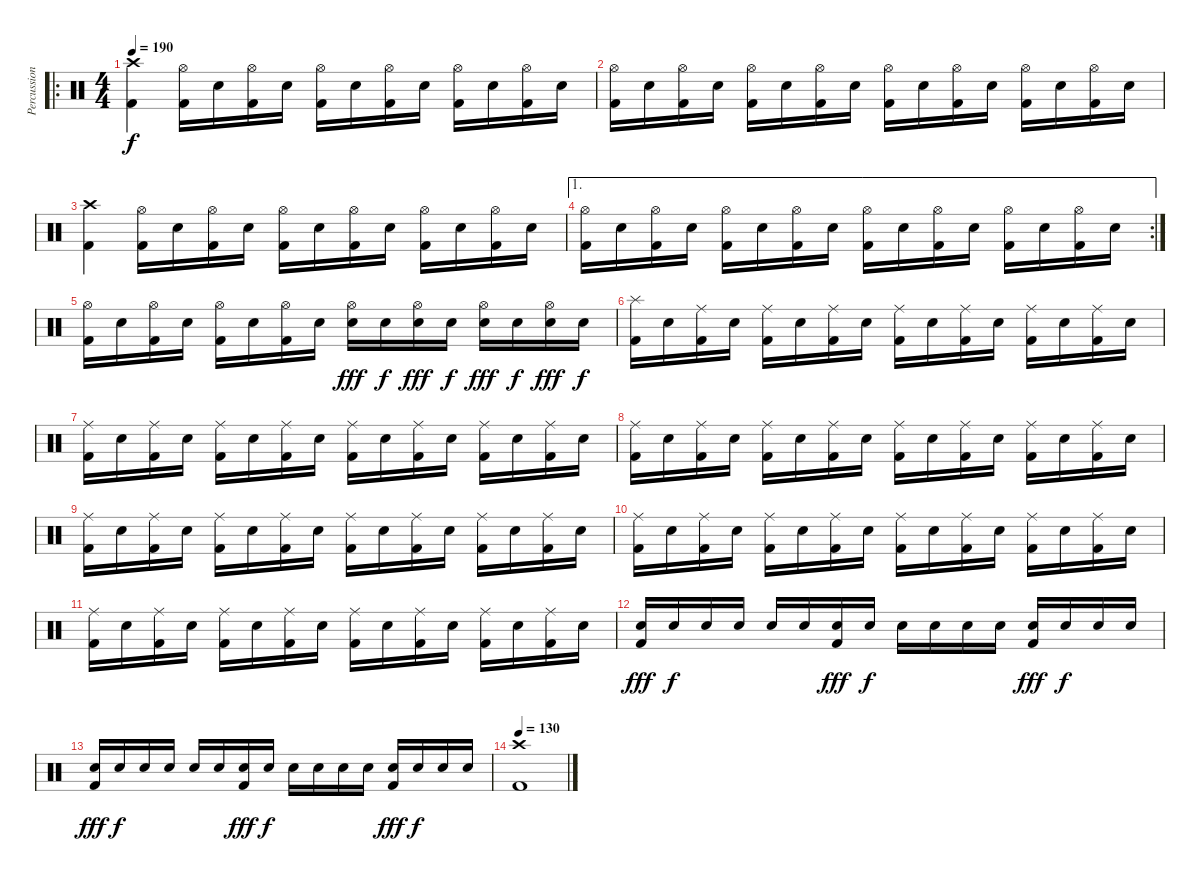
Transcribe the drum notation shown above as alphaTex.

\track ("Percussion" "Percussion") {instrument percussion}
\staff {score}
\articulation defaults
\ro
\ts (4 4)
\tempo 190
\clef neutral
\ks c
("Crash high (hit)" "Kick (hit) 2").4{dy f} ("Hi-Hat (open)" "Kick (hit) 2").16 "Snare (hit) 2".16 ("Hi-Hat (open)" "Kick (hit) 2").16 "Snare (hit) 2".16 ("Hi-Hat (open)" "Kick (hit) 2").16 "Snare (hit) 2".16 ("Hi-Hat (open)" "Kick (hit) 2").16 "Snare (hit) 2".16 ("Hi-Hat (open)" "Kick (hit) 2").16 "Snare (hit) 2".16 ("Hi-Hat (open)" "Kick (hit) 2").16 "Snare (hit) 2".16 |
("Hi-Hat (open)" "Kick (hit) 2").16 "Snare (hit) 2".16 ("Hi-Hat (open)" "Kick (hit) 2").16 "Snare (hit) 2".16 ("Hi-Hat (open)" "Kick (hit) 2").16 "Snare (hit) 2".16 ("Hi-Hat (open)" "Kick (hit) 2").16 "Snare (hit) 2".16 ("Hi-Hat (open)" "Kick (hit) 2").16 "Snare (hit) 2".16 ("Hi-Hat (open)" "Kick (hit) 2").16 "Snare (hit) 2".16 ("Hi-Hat (open)" "Kick (hit) 2").16 "Snare (hit) 2".16 ("Hi-Hat (open)" "Kick (hit) 2").16 "Snare (hit) 2".16 |
("Crash high (hit)" "Kick (hit) 2").4 ("Hi-Hat (open)" "Kick (hit) 2").16 "Snare (hit) 2".16 ("Hi-Hat (open)" "Kick (hit) 2").16 "Snare (hit) 2".16 ("Hi-Hat (open)" "Kick (hit) 2").16 "Snare (hit) 2".16 ("Hi-Hat (open)" "Kick (hit) 2").16 "Snare (hit) 2".16 ("Hi-Hat (open)" "Kick (hit) 2").16 "Snare (hit) 2".16 ("Hi-Hat (open)" "Kick (hit) 2").16 "Snare (hit) 2".16 |
\ae 1
\rc 2
("Hi-Hat (open)" "Kick (hit) 2").16 "Snare (hit) 2".16 ("Hi-Hat (open)" "Kick (hit) 2").16 "Snare (hit) 2".16 ("Hi-Hat (open)" "Kick (hit) 2").16 "Snare (hit) 2".16 ("Hi-Hat (open)" "Kick (hit) 2").16 "Snare (hit) 2".16 ("Hi-Hat (open)" "Kick (hit) 2").16 "Snare (hit) 2".16 ("Hi-Hat (open)" "Kick (hit) 2").16 "Snare (hit) 2".16 ("Hi-Hat (open)" "Kick (hit) 2").16 "Snare (hit) 2".16 ("Hi-Hat (open)" "Kick (hit) 2").16 "Snare (hit) 2".16 |
("Hi-Hat (open)" "Kick (hit) 2").16 "Snare (hit) 2".16 ("Hi-Hat (open)" "Kick (hit) 2").16 "Snare (hit) 2".16 ("Hi-Hat (open)" "Kick (hit) 2").16 "Snare (hit) 2".16 ("Hi-Hat (open)" "Kick (hit) 2").16 "Snare (hit) 2".16 ("Hi-Hat (open)" "Snare (hit) 2").16{dy fff} "Snare (hit) 2".16{dy f} ("Hi-Hat (open)" "Snare (hit) 2").16{dy fff} "Snare (hit) 2".16{dy f} ("Hi-Hat (open)" "Snare (hit) 2").16{dy fff} "Snare (hit) 2".16{dy f} ("Hi-Hat (open)" "Snare (hit) 2").16{dy fff} "Snare (hit) 2".16{dy f} |
("Splash (hit)" "Kick (hit) 2").16 "Snare (hit) 2".16 ("Ride (middle)" "Kick (hit) 2").16 "Snare (hit) 2".16 ("Ride (middle)" "Kick (hit) 2").16 "Snare (hit) 2".16 ("Ride (middle)" "Kick (hit) 2").16 "Snare (hit) 2".16 ("Ride (middle)" "Kick (hit) 2").16 "Snare (hit) 2".16 ("Ride (middle)" "Kick (hit) 2").16 "Snare (hit) 2".16 ("Ride (middle)" "Kick (hit) 2").16 "Snare (hit) 2".16 ("Ride (middle)" "Kick (hit) 2").16 "Snare (hit) 2".16 |
("Ride (middle)" "Kick (hit) 2").16 "Snare (hit) 2".16 ("Ride (middle)" "Kick (hit) 2").16 "Snare (hit) 2".16 ("Ride (middle)" "Kick (hit) 2").16 "Snare (hit) 2".16 ("Ride (middle)" "Kick (hit) 2").16 "Snare (hit) 2".16 ("Ride (middle)" "Kick (hit) 2").16 "Snare (hit) 2".16 ("Ride (middle)" "Kick (hit) 2").16 "Snare (hit) 2".16 ("Ride (middle)" "Kick (hit) 2").16 "Snare (hit) 2".16 ("Ride (middle)" "Kick (hit) 2").16 "Snare (hit) 2".16 |
("Ride (middle)" "Kick (hit) 2").16 "Snare (hit) 2".16 ("Ride (middle)" "Kick (hit) 2").16 "Snare (hit) 2".16 ("Ride (middle)" "Kick (hit) 2").16 "Snare (hit) 2".16 ("Ride (middle)" "Kick (hit) 2").16 "Snare (hit) 2".16 ("Ride (middle)" "Kick (hit) 2").16 "Snare (hit) 2".16 ("Ride (middle)" "Kick (hit) 2").16 "Snare (hit) 2".16 ("Ride (middle)" "Kick (hit) 2").16 "Snare (hit) 2".16 ("Ride (middle)" "Kick (hit) 2").16 "Snare (hit) 2".16 |
("Ride (middle)" "Kick (hit) 2").16 "Snare (hit) 2".16 ("Ride (middle)" "Kick (hit) 2").16 "Snare (hit) 2".16 ("Ride (middle)" "Kick (hit) 2").16 "Snare (hit) 2".16 ("Ride (middle)" "Kick (hit) 2").16 "Snare (hit) 2".16 ("Ride (middle)" "Kick (hit) 2").16 "Snare (hit) 2".16 ("Ride (middle)" "Kick (hit) 2").16 "Snare (hit) 2".16 ("Ride (middle)" "Kick (hit) 2").16 "Snare (hit) 2".16 ("Ride (middle)" "Kick (hit) 2").16 "Snare (hit) 2".16 |
("Ride (middle)" "Kick (hit) 2").16 "Snare (hit) 2".16 ("Ride (middle)" "Kick (hit) 2").16 "Snare (hit) 2".16 ("Ride (middle)" "Kick (hit) 2").16 "Snare (hit) 2".16 ("Ride (middle)" "Kick (hit) 2").16 "Snare (hit) 2".16 ("Ride (middle)" "Kick (hit) 2").16 "Snare (hit) 2".16 ("Ride (middle)" "Kick (hit) 2").16 "Snare (hit) 2".16 ("Ride (middle)" "Kick (hit) 2").16 "Snare (hit) 2".16 ("Ride (middle)" "Kick (hit) 2").16 "Snare (hit) 2".16 |
("Ride (middle)" "Kick (hit) 2").16 "Snare (hit) 2".16 ("Ride (middle)" "Kick (hit) 2").16 "Snare (hit) 2".16 ("Ride (middle)" "Kick (hit) 2").16 "Snare (hit) 2".16 ("Ride (middle)" "Kick (hit) 2").16 "Snare (hit) 2".16 ("Ride (middle)" "Kick (hit) 2").16 "Snare (hit) 2".16 ("Ride (middle)" "Kick (hit) 2").16 "Snare (hit) 2".16 ("Ride (middle)" "Kick (hit) 2").16 "Snare (hit) 2".16 ("Ride (middle)" "Kick (hit) 2").16 "Snare (hit) 2".16 |
("Snare (hit) 2" "Kick (hit) 2").16{dy fff} "Snare (hit) 2".16{dy f} "Snare (hit) 2".16 "Snare (hit) 2".16 "Snare (hit) 2".16 "Snare (hit) 2".16 ("Snare (hit) 2" "Kick (hit) 2").16{dy fff} "Snare (hit) 2".16{dy f} "Snare (hit) 2".16 "Snare (hit) 2".16 "Snare (hit) 2".16 "Snare (hit) 2".16 ("Snare (hit) 2" "Kick (hit) 2").16{dy fff} "Snare (hit) 2".16{dy f} "Snare (hit) 2".16 "Snare (hit) 2".16 |
("Snare (hit) 2" "Kick (hit) 2").16{dy fff} "Snare (hit) 2".16{dy f} "Snare (hit) 2".16 "Snare (hit) 2".16 "Snare (hit) 2".16 "Snare (hit) 2".16 ("Snare (hit) 2" "Kick (hit) 2").16{dy fff} "Snare (hit) 2".16{dy f} "Snare (hit) 2".16 "Snare (hit) 2".16 "Snare (hit) 2".16 "Snare (hit) 2".16 ("Snare (hit) 2" "Kick (hit) 2").16{dy fff} "Snare (hit) 2".16{dy f} "Snare (hit) 2".16 "Snare (hit) 2".16 |
\tempo 130
("Crash high (hit)" "Kick (hit) 2").1
